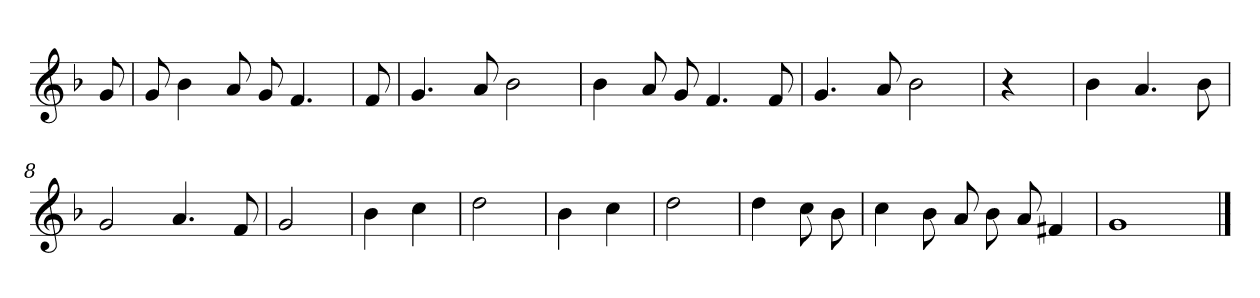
**kern
*part1
*staff1
*clefG2
*k[b-]
=
8g
=1
8g
4b-
8a
8g
4.f
=2y
8f
=3
4.g
8a
2b-
=4
4b-
8a
8g
4.f
8f
=5
4.g
8a
2b-
=6
4r
=7
4b-
4.a
8b-
=8
2g
4.a
8f
=9
2g
=10
4b-
4cc
=11
2dd
=12
4b-
4cc
=13
2dd
=14
4dd
8cc
8b-
=15
4cc
8b-
8a
8b-
8a
4f#X
=16
1g
==
*-
